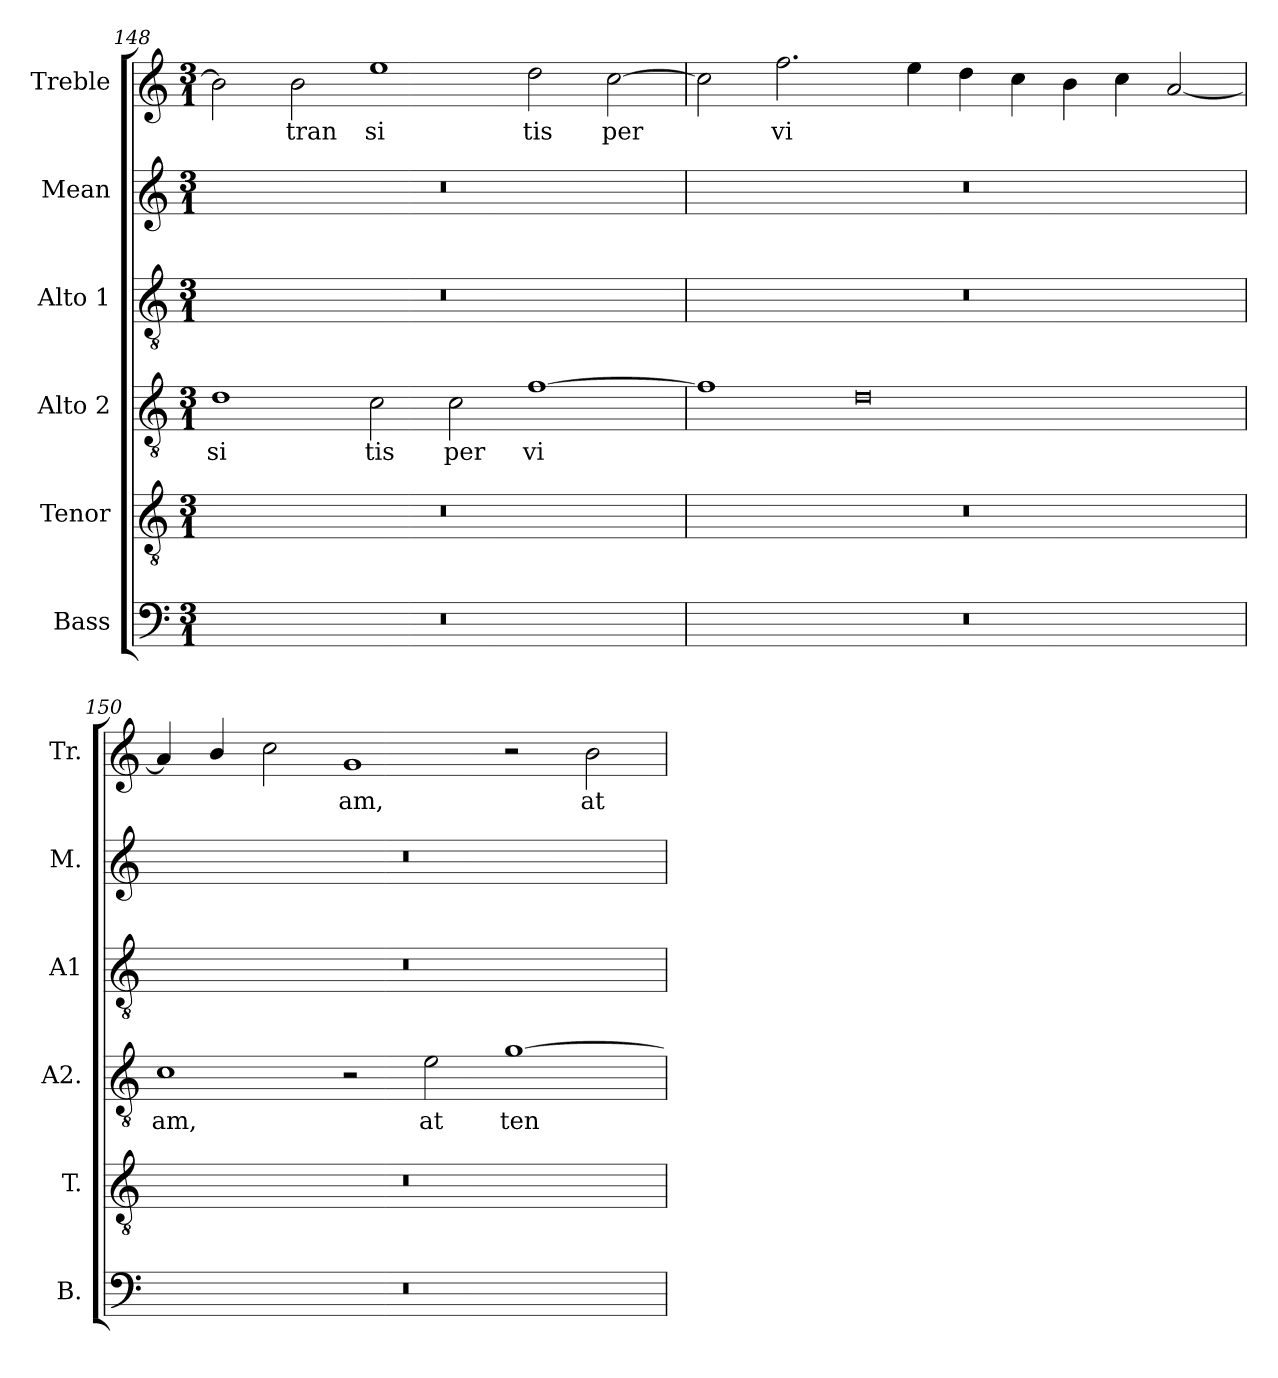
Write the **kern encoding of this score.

**kern	**kern	**kern	**text	**kern	**kern	**kern	**text
*part6	*part5	*part4	*part4	*part3	*part2	*part1	*part1
*staff6	*staff5	*staff4	*staff4	*staff3	*staff2	*staff1	*staff1
*I"Bass	*I"Tenor	*I"Alto 2	*	*I"Alto 1	*I"Mean	*I"Treble	*
*I'B.	*I'T.	*I'A2.	*	*I'A1	*I'M.	*I'Tr.	*
*clefF4	*clefGv2	*clefGv2	*	*clefGv2	*clefG2	*clefG2	*
*	*ITrd7c12	*ITrd7c12	*	*ITrd7c12	*	*	*
*k[]	*k[]	*k[]	*	*k[]	*k[]	*k[]	*
*C:	*C:	*C:	*	*C:	*C:	*C:	*
*M3/1	*M3/1	*M3/1	*	*M3/1	*M3/1	*M3/1	*
=148	=148	=148	=148	=148	=148	=148	=148
!LO:N:vis=1	!LO:N:vis=1	!	!	!	!	!	!
!	!	!	!LO:LY:b:color=#000000	!LO:N:vis=1	!LO:N:vis=1	!	!
0.r	0.r	1Di	si	0.r	0.r	2bi\]	.
!	!	!	!	!	!	!	!LO:LY:b:color=#000000
.	.	.	.	.	.	2bi\	tran
!	!	!	!LO:LY:b:color=#000000	!	!	!	!
!	!	!	!	!	!	!	!LO:LY:b:color=#000000
.	.	2Ci\	tis	.	.	1eei	si
!	!	!	!LO:LY:b:color=#000000	!	!	!	!
.	.	2Ci\	per	.	.	.	.
!	!	!	!LO:LY:b:color=#000000	!	!	!	!
!	!	!	!	!	!	!	!LO:LY:b:color=#000000
.	.	[>1Fi	vi	.	.	2ddi\	tis
!	!	!	!	!	!	!	!LO:LY:b:color=#000000
.	.	.	.	.	.	[>2cci\	per
=149	=149	=149	=149	=149	=149	=149	=149
!LO:N:vis=1	!LO:N:vis=1	!	!	!LO:N:vis=1	!LO:N:vis=1	!	!
0.r	0.r	1Fi]	.	0.r	0.r	2cci\]	.
!	!	!	!	!	!	!	!LO:LY:b:color=#000000
.	.	.	.	.	.	2.ffi\	vi
.	.	0Di	.	.	.	.	.
.	.	.	.	.	.	4eei\	.
.	.	.	.	.	.	4ddi\	.
.	.	.	.	.	.	4cci\	.
.	.	.	.	.	.	4bi\	.
.	.	.	.	.	.	4cci\	.
.	.	.	.	.	.	[<2ai/	.
!!LO:LB:g=z
=150	=150	=150	=150	=150	=150	=150	=150
!LO:N:vis=1	!LO:N:vis=1	!	!	!	!	!	!
!	!	!	!LO:LY:b:color=#000000	!LO:N:vis=1	!LO:N:vis=1	!	!
0.r	0.r	1Ci	am,	0.r	0.r	4ai/]	.
.	.	.	.	.	.	4bi/	.
.	.	.	.	.	.	2cci\	.
!	!	!	!	!	!	!	!LO:LY:b:color=#000000
.	.	2r	.	.	.	1gi	am,
!	!	!	!LO:LY:b:color=#000000	!	!	!	!
.	.	2Ei\	at	.	.	.	.
!	!	!	!LO:LY:b:color=#000000	!	!	!	!
.	.	[>1Gi	ten	.	.	2r	.
!	!	!	!	!	!	!	!LO:LY:b:color=#000000
.	.	.	.	.	.	2bi\	at
=	=	=	=	=	=	=	=
*-	*-	*-	*-	*-	*-	*-	*-
